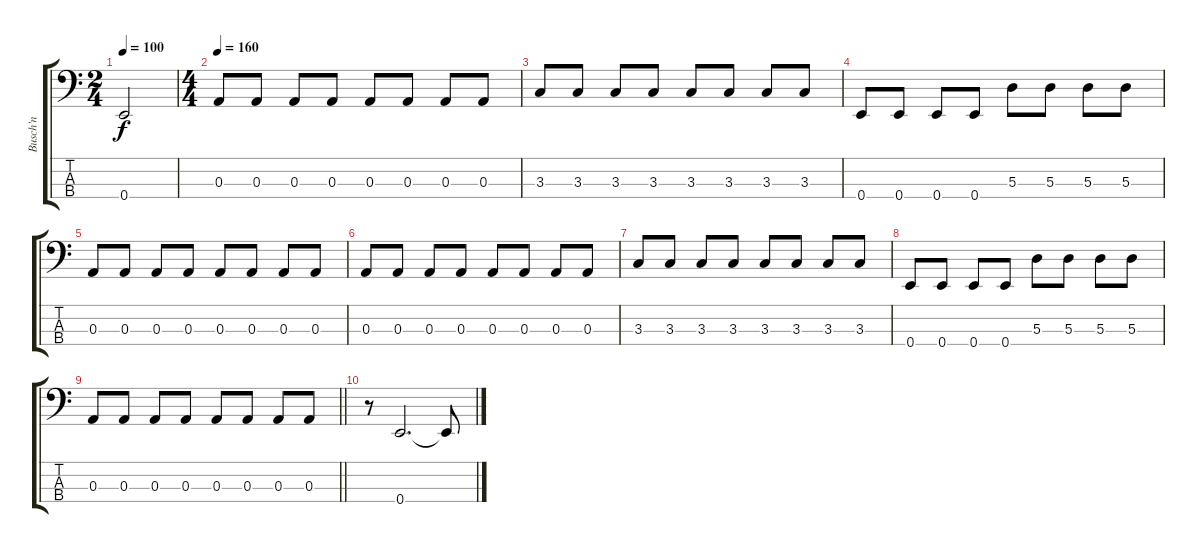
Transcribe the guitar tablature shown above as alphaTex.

\track ("Busch'n" "Busch'n") {instrument electricbasspick}
\staff {score tabs}
\tuning (G2 D2 A1 E1) {hide}
\ts (2 4)
\tempo 100
\clef f4
\ks c
0.4{t}.2{dy f} |
\ts (4 4)
\tempo 160
0.3.8 0.3.8 0.3.8 0.3.8 0.3.8 0.3.8 0.3.8 0.3.8 |
3.3.8 3.3.8 3.3.8 3.3.8 3.3.8 3.3.8 3.3.8 3.3.8 |
0.4.8 0.4.8 0.4.8 0.4.8 5.3.8 5.3.8 5.3.8 5.3.8 |
0.3.8 0.3.8 0.3.8 0.3.8 0.3.8 0.3.8 0.3.8 0.3.8 |
0.3.8 0.3.8 0.3.8 0.3.8 0.3.8 0.3.8 0.3.8 0.3.8 |
3.3.8 3.3.8 3.3.8 3.3.8 3.3.8 3.3.8 3.3.8 3.3.8 |
0.4.8 0.4.8 0.4.8 0.4.8 5.3.8 5.3.8 5.3.8 5.3.8 |
\barLineRight lightlight
0.3.8 0.3.8 0.3.8 0.3.8 0.3.8 0.3.8 0.3.8 0.3.8 |
r.8 0.4.2{d} 0.4{t}.8
